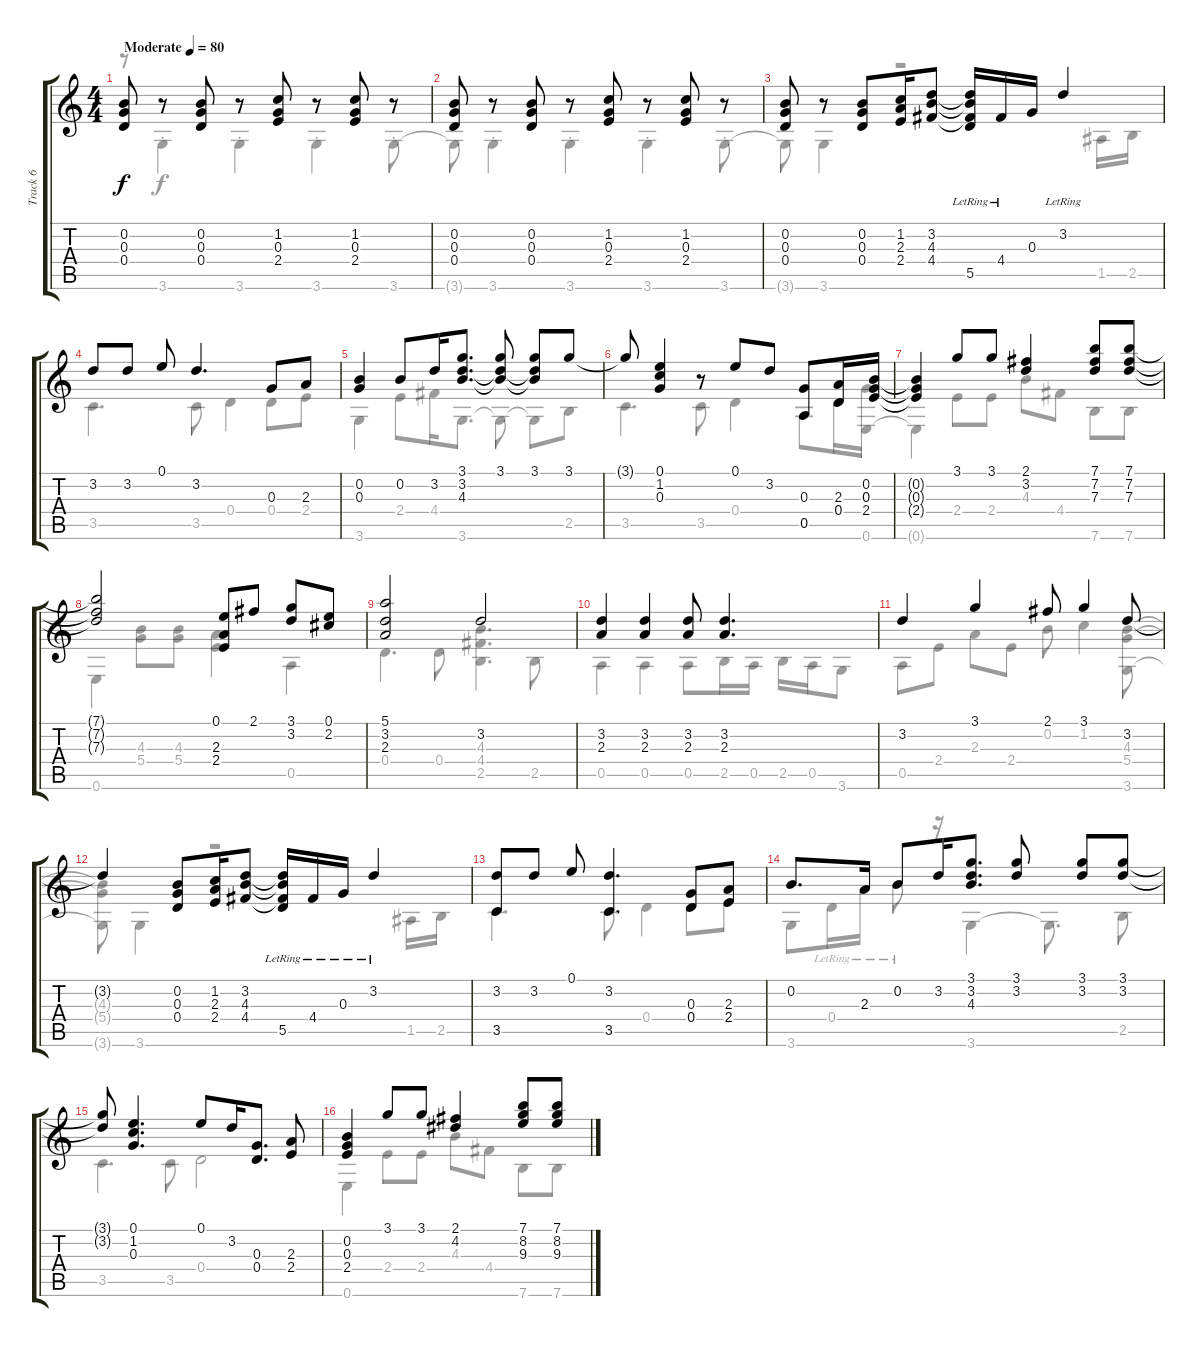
\track ("Track 6" "Track 6") {solo instrument acousticguitarnylon}
\staff {score tabs}
\tuning (E4 B3 G3 D3 A2 E2) {hide}
\voice
\ts (4 4)
\tempo (80 "Moderate")
\clef g2
\ks c
(0.2 0.3 0.4).8{dy f instrument acousticguitarnylon} r.8 (0.2 0.3 0.4).8 r.8 (1.2 0.3 2.4).8 r.8 (1.2 0.3 2.4).8 r.8 |
(0.2 0.3 0.4).8 r.8 (0.2 0.3 0.4).8 r.8 (1.2 0.3 2.4).8 r.8 (1.2 0.3 2.4).8 r.8 |
(0.2 0.3 0.4).8 r.8 (0.2 0.3 0.4).8 (1.2 2.3 2.4).16 (3.2 4.3 4.4).8 (3.2{t} 4.3{t} 4.4{t} 5.5{lr}).16 4.4{lr}.16 0.3.16 3.2{lr}.4 |
3.2.8 3.2.8 0.1.8 3.2.4{d} 0.3.8 2.3.8 |
(0.2 0.3).4 0.2.8 3.2.16 (3.1 3.2 4.3).8{d} (3.1 3.2{t} 4.3{t}).8 (3.1 3.2{t} 4.3{t}).8 3.1.8 |
3.1{t}.8 (0.1 1.2 0.3).4 r.8 0.1.8 3.2.8 (0.3 0.5).8 (2.3 0.4).16 (0.2 0.3 2.4).16 |
(0.2{t} 0.3{t} 2.4{t}).4 3.1.8 3.1.8 (2.1 3.2).4 (7.1 7.2 7.3).8 (7.1 7.2 7.3).8 |
(7.1{t} 7.2{t} 7.3{t}).2 (0.1 2.3 2.4).8 2.1.8 (3.1 3.2).8 (0.1 2.2).8 |
(5.1 3.2 2.3).2 3.2.2 |
(3.2 2.3).4 (3.2 2.3).4 (3.2 2.3).8 (3.2 2.3).4{d} |
3.2.4 3.1.4 2.1.8 3.1.4 3.2.8 |
3.2{t}.4 (0.2 0.3 0.4).8 (1.2 2.3 2.4).16 (3.2 4.3 4.4).8 (3.2{t} 4.3{t} 4.4{t} 5.5{lr}).16 4.4{lr}.16 0.3{lr}.16 3.2{lr}.4 |
(3.2 3.5).8 3.2.8 0.1.8 (3.2 3.5).4{d} (0.3 0.4).8 (2.3 2.4).8 |
0.2.8{d} 2.3.16 0.2.8 3.2.16 (3.1 3.2 4.3).8{d} (3.1 3.2).8 (3.1 3.2).8 (3.1 3.2).8 |
(3.1{t} 3.2{t}).8 (0.1 1.2 0.3).4{d} 0.1.8 3.2.16 (0.3 0.4).8{d} (2.3 2.4).8 |
(0.2 0.3 2.4).4 3.1.8 3.1.8 (2.1 4.2).4 (7.1 8.2 9.3).8 (7.1 8.2 9.3).8
\voice
\clef g2
\ottava regular
\simile none
\ks c
r.8{dy f} 3.6{st}.4 3.6{st}.4 3.6{st}.4 3.6{st}.8 |
3.6{t}.8 3.6{st}.4 3.6{st}.4 3.6{st}.4 3.6{st}.8 |
3.6{t}.8 3.6.4 r.2 1.5.16 2.5.16 |
3.5.4{d} 3.5.8 0.4.4 0.4.8 2.4.8 |
3.6.4 2.4.8 4.4.16 3.6.8{d} 3.6{t}.8 3.6{t}.8 2.5.8 |
3.5.4{d} 3.5.8 0.4.4 0.5.8 0.4.16 (0.3 0.6).16 |
0.6{t}.4 2.4.8 2.4.8 4.3.8 4.4.8 7.6.8 7.6.8 |
0.6.4 (4.3 5.4).8 (4.3 5.4).8 (2.3 2.4).4 0.5.4 |
0.4.4{d} 0.4.8 (4.3 4.4 2.5).4{d} 2.5.8 |
0.5.4 0.5.4 0.5.8 2.5.16 0.5.16 2.5.16 0.5.16 3.6.8 |
0.5.8 2.4.8 2.3.8 2.4.8 0.2.8 1.2.4 (4.3 5.4 3.6).8 |
(4.3{t} 5.4{t} 3.6{t}).8 3.6.4 r.2 1.5.16 2.5.16 |
3.5.4{d} 3.5.8 0.4.4 0.4.8 2.4.8 |
3.6.8 0.4{lr}.16 2.3{lr}.16 0.2{lr}.8 r.16 3.6.4 3.6{t}.8{d} 2.5.8 |
3.5.4{d} 3.5.8 0.4.2 |
0.6.4 2.4.8 2.4.8 4.3.8 4.4.8 7.6.8 7.6.8
